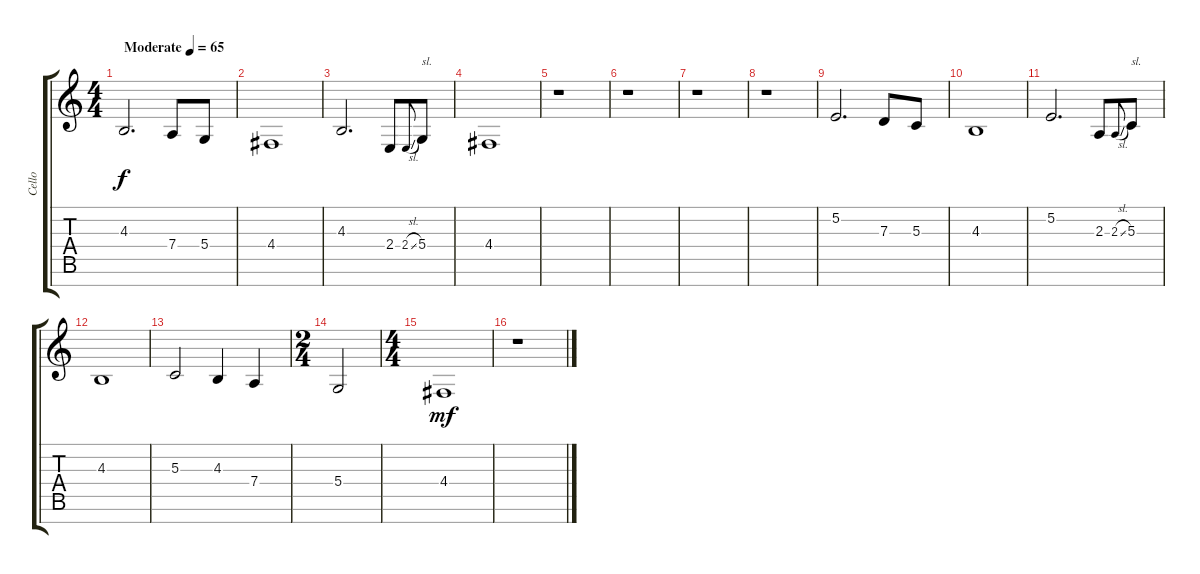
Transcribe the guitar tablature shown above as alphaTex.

\track ("Cello" "Cello") {instrument cello}
\staff {score tabs}
\tuning (E4 B3 G3 D3 A2 E2 B1) {hide}
\ts (4 4)
\tempo (65 "Moderate")
\clef g2
\ks c
4.3.2{d dy f instrument cello} 7.4.8 5.4.8 |
4.4.1 |
4.3.2{d} 2.4.8 2.4{sl}.8{gr onbeat} 5.4.8{txt "sl."} |
4.4.1 |
r.1 |
r.1 |
r.1 |
r.1 |
5.2.2{d} 7.3.8 5.3.8 |
4.3.1 |
5.2.2{d} 2.3.8 2.3{sl}.8{gr onbeat} 5.3.8{txt "sl."} |
4.3.1 |
5.3.2 4.3.4 7.4.4 |
\ts (2 4)
5.4.2 |
\ts (4 4)
4.4.1{dy mf} |
r.1
